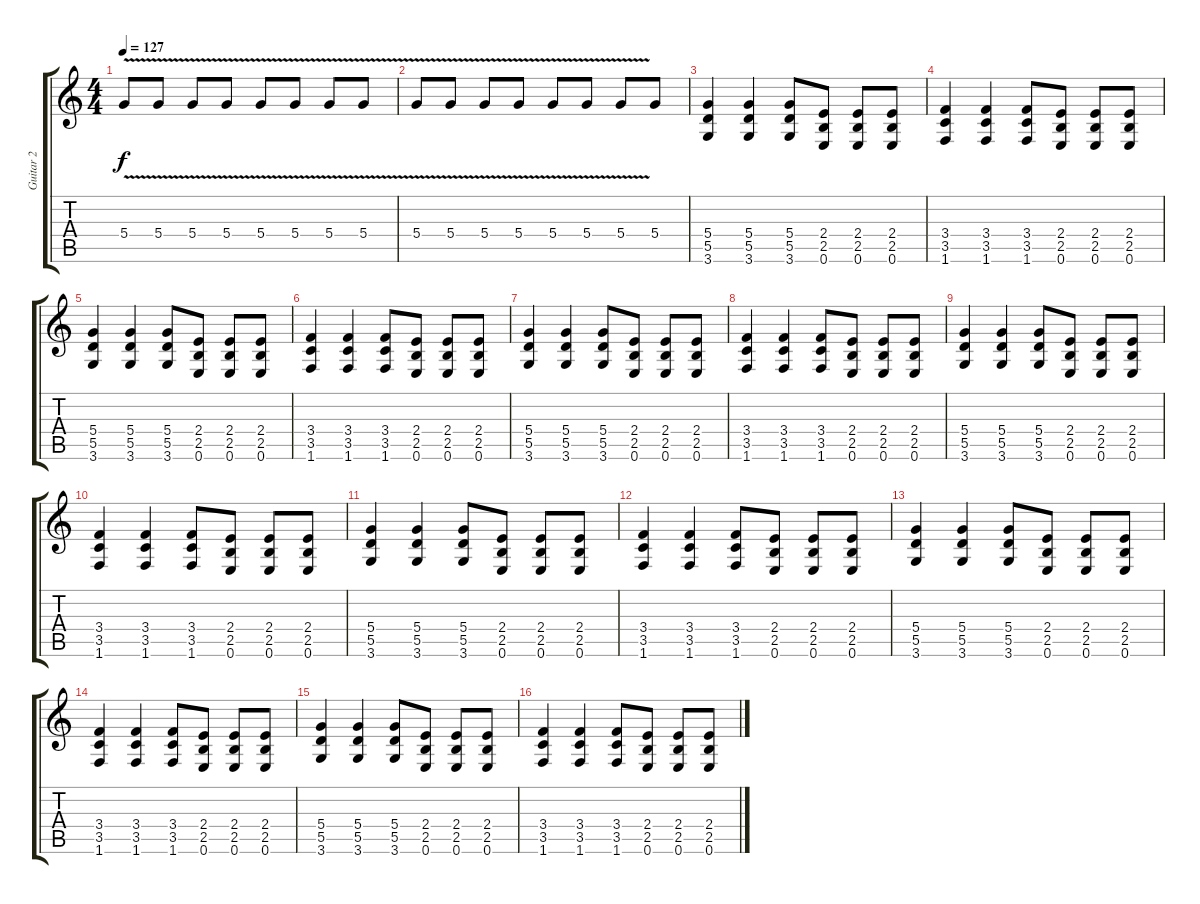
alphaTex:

\track ("Guitar 2" "Guitar 2") {instrument distortionguitar}
\staff {score tabs}
\tuning (E4 B3 G3 D3 A2 E2) {hide}
\ts (4 4)
\tempo 127
\clef g2
\ks c
5.4{v}.8{dy f} 5.4{v}.8 5.4{v}.8 5.4{v}.8 5.4{v}.8 5.4{v}.8 5.4{v}.8 5.4{v}.8 |
5.4{v}.8 5.4{v}.8 5.4{v}.8 5.4{v}.8 5.4{v}.8 5.4{v}.8 5.4{v}.8 5.4.8 |
(5.4 5.5 3.6).4 (5.4 5.5 3.6).4 (5.4 5.5 3.6).8 (2.4 2.5 0.6).8 (2.4 2.5 0.6).8 (2.4 2.5 0.6).8 |
(3.4 3.5 1.6).4 (3.4 3.5 1.6).4 (3.4 3.5 1.6).8 (2.4 2.5 0.6).8 (2.4 2.5 0.6).8 (2.4 2.5 0.6).8 |
(5.4 5.5 3.6).4 (5.4 5.5 3.6).4 (5.4 5.5 3.6).8 (2.4 2.5 0.6).8 (2.4 2.5 0.6).8 (2.4 2.5 0.6).8 |
(3.4 3.5 1.6).4 (3.4 3.5 1.6).4 (3.4 3.5 1.6).8 (2.4 2.5 0.6).8 (2.4 2.5 0.6).8 (2.4 2.5 0.6).8 |
(5.4 5.5 3.6).4 (5.4 5.5 3.6).4 (5.4 5.5 3.6).8 (2.4 2.5 0.6).8 (2.4 2.5 0.6).8 (2.4 2.5 0.6).8 |
(3.4 3.5 1.6).4 (3.4 3.5 1.6).4 (3.4 3.5 1.6).8 (2.4 2.5 0.6).8 (2.4 2.5 0.6).8 (2.4 2.5 0.6).8 |
(5.4 5.5 3.6).4 (5.4 5.5 3.6).4 (5.4 5.5 3.6).8 (2.4 2.5 0.6).8 (2.4 2.5 0.6).8 (2.4 2.5 0.6).8 |
(3.4 3.5 1.6).4 (3.4 3.5 1.6).4 (3.4 3.5 1.6).8 (2.4 2.5 0.6).8 (2.4 2.5 0.6).8 (2.4 2.5 0.6).8 |
(5.4 5.5 3.6).4 (5.4 5.5 3.6).4 (5.4 5.5 3.6).8 (2.4 2.5 0.6).8 (2.4 2.5 0.6).8 (2.4 2.5 0.6).8 |
(3.4 3.5 1.6).4 (3.4 3.5 1.6).4 (3.4 3.5 1.6).8 (2.4 2.5 0.6).8 (2.4 2.5 0.6).8 (2.4 2.5 0.6).8 |
(5.4 5.5 3.6).4 (5.4 5.5 3.6).4 (5.4 5.5 3.6).8 (2.4 2.5 0.6).8 (2.4 2.5 0.6).8 (2.4 2.5 0.6).8 |
(3.4 3.5 1.6).4 (3.4 3.5 1.6).4 (3.4 3.5 1.6).8 (2.4 2.5 0.6).8 (2.4 2.5 0.6).8 (2.4 2.5 0.6).8 |
(5.4 5.5 3.6).4 (5.4 5.5 3.6).4 (5.4 5.5 3.6).8 (2.4 2.5 0.6).8 (2.4 2.5 0.6).8 (2.4 2.5 0.6).8 |
(3.4 3.5 1.6).4 (3.4 3.5 1.6).4 (3.4 3.5 1.6).8 (2.4 2.5 0.6).8 (2.4 2.5 0.6).8 (2.4 2.5 0.6).8
